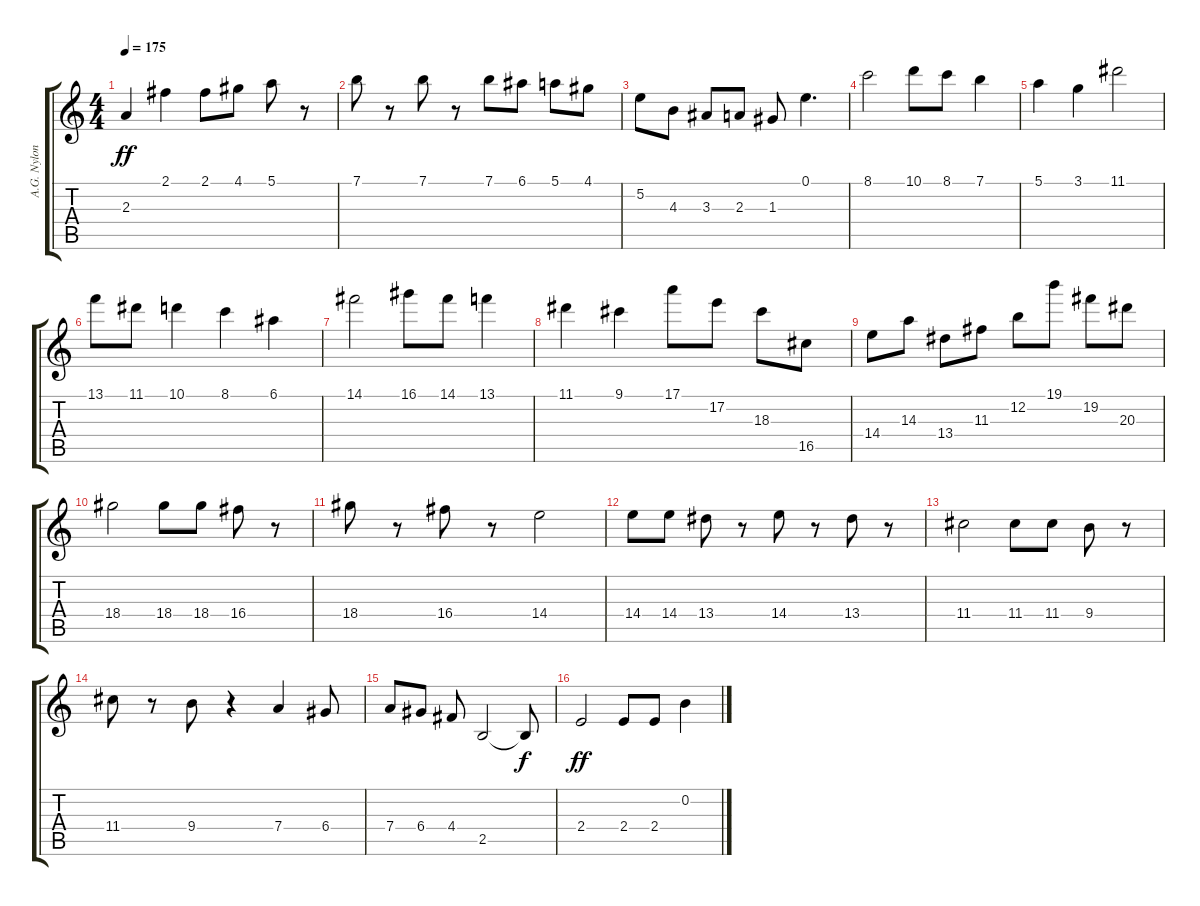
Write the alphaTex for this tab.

\track ("A.G. Nylon 1" "A.G. Nylon") {instrument acousticguitarnylon}
\staff {score tabs}
\tuning (E4 B3 G3 D3 A2 E2) {hide}
\ts (4 4)
\tempo 175
\clef g2
\ks c
2.3.4{dy ff} 2.1.4 2.1.8 4.1.8 5.1.8 r.8 |
7.1.8 r.8 7.1.8 r.8 7.1.8 6.1.8 5.1.8 4.1.8 |
5.2.8 4.3.8 3.3.8 2.3.8 1.3.8 0.1.4{d} |
8.1.2 10.1.8 8.1.8 7.1.4 |
5.1.4 3.1.4 11.1.2 |
13.1.8 11.1.8 10.1.4 8.1.4 6.1.4 |
14.1.2 16.1.8 14.1.8 13.1.4 |
11.1.4 9.1.4 17.1.8 17.2.8 18.3.8 16.5.8 |
14.4.8 14.3.8 13.4.8 11.3.8 12.2.8 19.1.8 19.2.8 20.3.8 |
18.4.2 18.4.8 18.4.8 16.4.8 r.8 |
18.4.8 r.8 16.4.8 r.8 14.4.2 |
14.4.8 14.4.8 13.4.8 r.8 14.4.8 r.8 13.4.8 r.8 |
11.4.2 11.4.8 11.4.8 9.4.8 r.8 |
11.4.8 r.8 9.4.8 r.4 7.4.4 6.4.8 |
7.4.8 6.4.8 4.4.8 2.5.2 2.5{t}.8{dy f} |
2.4.2{dy ff} 2.4.8 2.4.8 0.2.4
